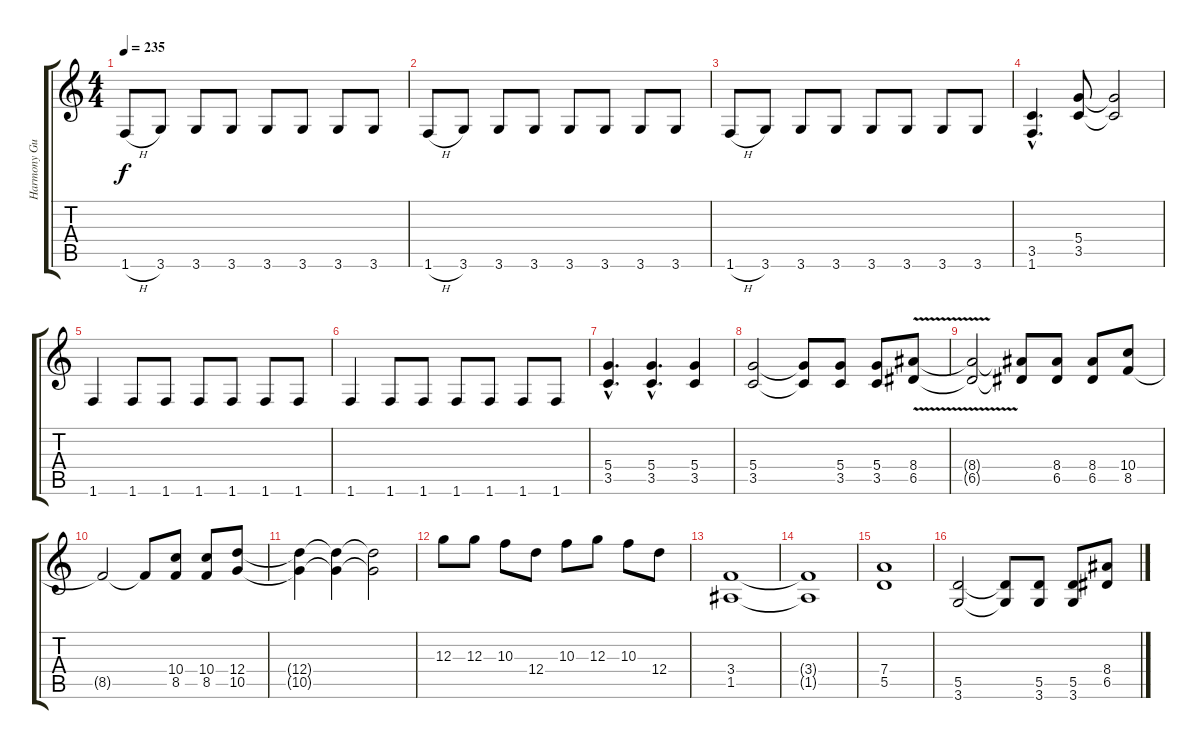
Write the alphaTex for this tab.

\track ("Harmony Guitar" "Harmony Gu") {instrument distortionguitar}
\staff {score tabs}
\tuning (E4 B3 G3 D3 A2 E2) {hide}
\ts (4 4)
\tempo 235
\clef g2
\ks c
1.6{h}.8{dy f} 3.6.8 3.6.8 3.6.8 3.6.8 3.6.8 3.6.8 3.6.8 |
1.6{h}.8 3.6.8 3.6.8 3.6.8 3.6.8 3.6.8 3.6.8 3.6.8 |
1.6{h}.8 3.6.8 3.6.8 3.6.8 3.6.8 3.6.8 3.6.8 3.6.8 |
(3.5{hac} 1.6{hac}).4{d} (5.4 3.5).8 (5.4{t} 3.5{t}).2 |
1.6.4 1.6.8 1.6.8 1.6.8 1.6.8 1.6.8 1.6.8 |
1.6.4 1.6.8 1.6.8 1.6.8 1.6.8 1.6.8 1.6.8 |
(5.4{hac} 3.5{hac}).4{d} (5.4{hac} 3.5{hac}).4{d} (5.4 3.5).4 |
(5.4 3.5).2 (5.4{t} 3.5{t}).8 (5.4 3.5).8 (5.4 3.5).8 (8.4 6.5{v}).8 |
(8.4{t} 6.5{t}).2 (8.4{t} 6.5{t}).8 (8.4 6.5).8 (8.4 6.5).8 (10.4 8.5).8 |
8.5{t}.2 8.5{t}.8 (10.4 8.5).8 (10.4 8.5).8 (12.4 10.5).8 |
(12.4{t} 10.5{t}).4 (12.4{t} 10.5{t}).4 (12.4{t} 10.5{t}).2 |
12.3.8 12.3.8 10.3.8 12.4.8 10.3.8 12.3.8 10.3.8 12.4.8 |
(3.4 1.5).1 |
(3.4{t} 1.5{t}).1 |
(7.4 5.5).1 |
(5.5 3.6).2 (5.5{t} 3.6{t}).8 (5.5 3.6).8 (5.5 3.6).8 (8.4 6.5).8
